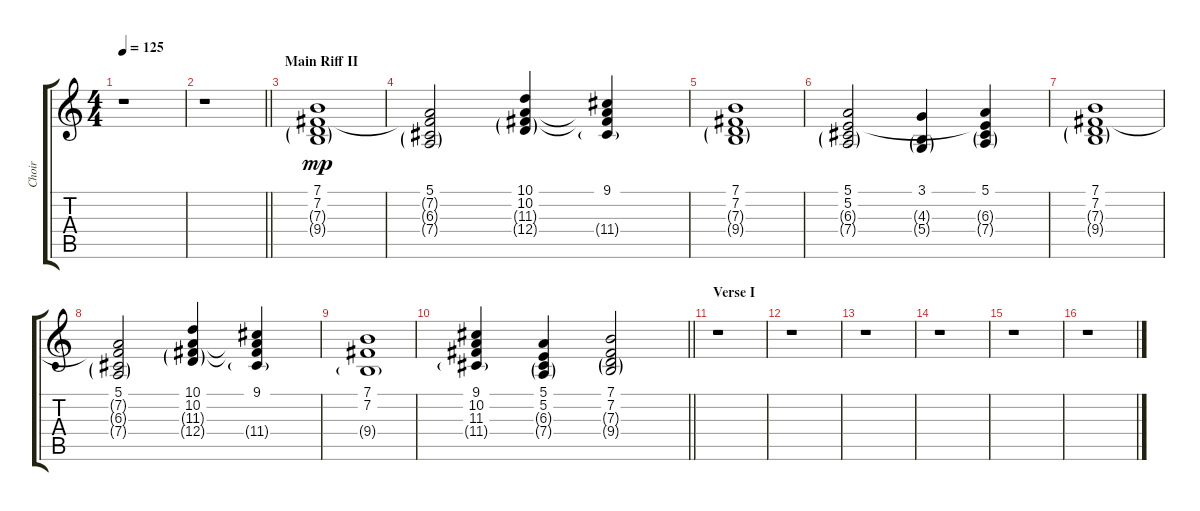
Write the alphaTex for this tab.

\track ("Choir" "Choir") {instrument choiraahs}
\staff {score tabs}
\tuning (E4 B3 G3 D3 A2 E2) {hide}
\ts (4 4)
\tempo 125
\clef g2
\ks c
r.1{dy mp} |
\barLineRight lightlight
r.1 |
\section ("" "Main Riff II")
(7.1 7.2 7.3{g} 9.4{g}).1{volume 8 balance 8 instrument choiraahs} |
(5.1 7.2{t} 6.3{g} 7.4{g}).2 (10.1 10.2 11.3{g} 12.4{g}).4 (9.1 10.2{t} 11.3{t} 11.4{g}).4 |
(7.1 7.2 7.3{g} 9.4{g}).1 |
(5.1 5.2 6.3{g} 7.4{g}).2 (3.1 4.3{g} 5.4{g}).4 (5.1 5.2{t} 6.3{g} 7.4{g}).4 |
(7.1 7.2 7.3{g} 9.4{g}).1 |
(5.1 7.2{t} 6.3{g} 7.4{g}).2 (10.1 10.2 11.3{g} 12.4{g}).4 (9.1 10.2{t} 11.3{t} 11.4{g}).4 |
(7.1 7.2 9.4{g}).1 |
\barLineRight lightlight
(9.1 10.2 11.3 11.4{g}).4 (5.1 5.2 6.3{g} 7.4{g}).4 (7.1 7.2 7.3{g} 9.4{g}).2 |
\section ("" "Verse I")
r.1 |
r.1 |
r.1 |
r.1 |
r.1 |
r.1
